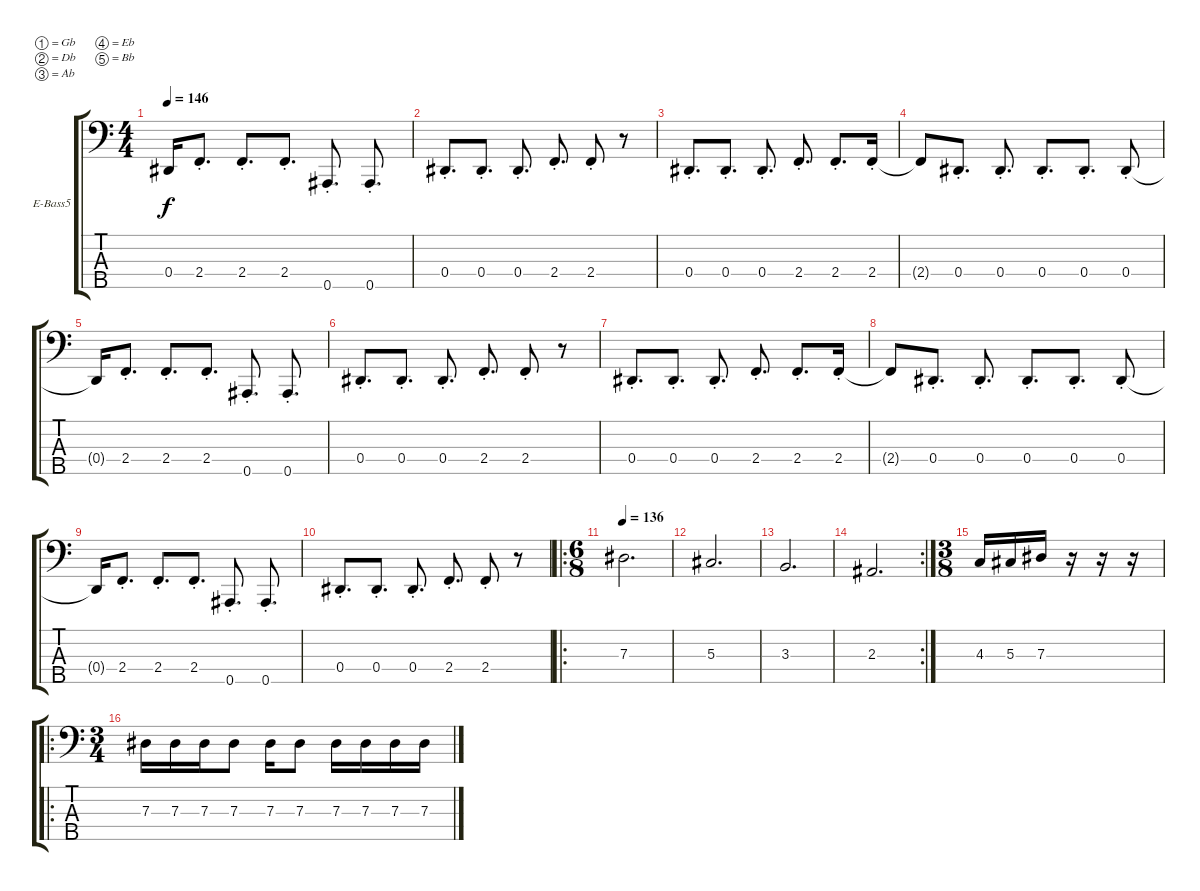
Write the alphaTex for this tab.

\bracketExtendMode groupsimilarinstruments
\firstSystemTrackNameOrientation horizontal
\otherSystemsTrackNameOrientation horizontal
\track ("Arif Mirabdolbaghie" "E-Bass5") {solo instrument electricbassfinger}
\staff {score tabs}
\tuning (Gb2 Db2 Ab1 Eb1 Bb0)
\ts (4 4)
\tempo 146
\clef f4
\ks c
0.4{t}.16{dy f} 2.4{st}.8{d} 2.4{st}.8{d} 2.4{st}.8{d} 0.5{st}.8{d} 0.5{st}.8{d} |
0.4{st}.8{d} 0.4{st}.8{d} 0.4{st}.8{d} 2.4{st}.8{d} 2.4{st}.8 r.8 |
0.4{st}.8{d} 0.4{st}.8{d} 0.4{st}.8{d} 2.4{st}.8{d} 2.4{st}.8{d} 2.4{st}.16 |
2.4{t}.8 0.4{st}.8{d} 0.4{st}.8{d} 0.4{st}.8{d} 0.4{st}.8{d} 0.4{st}.8 |
0.4{t}.16 2.4{st}.8{d} 2.4{st}.8{d} 2.4{st}.8{d} 0.5{st}.8{d} 0.5{st}.8{d} |
0.4{st}.8{d} 0.4{st}.8{d} 0.4{st}.8{d} 2.4{st}.8{d} 2.4{st}.8 r.8 |
0.4{st}.8{d} 0.4{st}.8{d} 0.4{st}.8{d} 2.4{st}.8{d} 2.4{st}.8{d} 2.4{st}.16 |
2.4{t}.8 0.4{st}.8{d} 0.4{st}.8{d} 0.4{st}.8{d} 0.4{st}.8{d} 0.4{st}.8 |
0.4{t}.16 2.4{st}.8{d} 2.4{st}.8{d} 2.4{st}.8{d} 0.5{st}.8{d} 0.5{st}.8{d} |
0.4{st}.8{d} 0.4{st}.8{d} 0.4{st}.8{d} 2.4{st}.8{d} 2.4{st}.8 r.8 |
\ro
\ts (6 8)
\beaming (8 3 3)
\tempo 136
7.3.2{d} |
5.3.2{d} |
3.3.2{d} |
\rc 2
2.3.2{d} |
\ts (3 8)
\beaming (8 3)
4.3.16 5.3.16 7.3.16 r.16 r.16 r.16 |
\ro
\ts (3 4)
\beaming (8 2 2 2)
7.3.16 7.3.16 7.3.16 7.3.8 7.3.16 7.3.8 7.3.16 7.3.16 7.3.16 7.3.16
